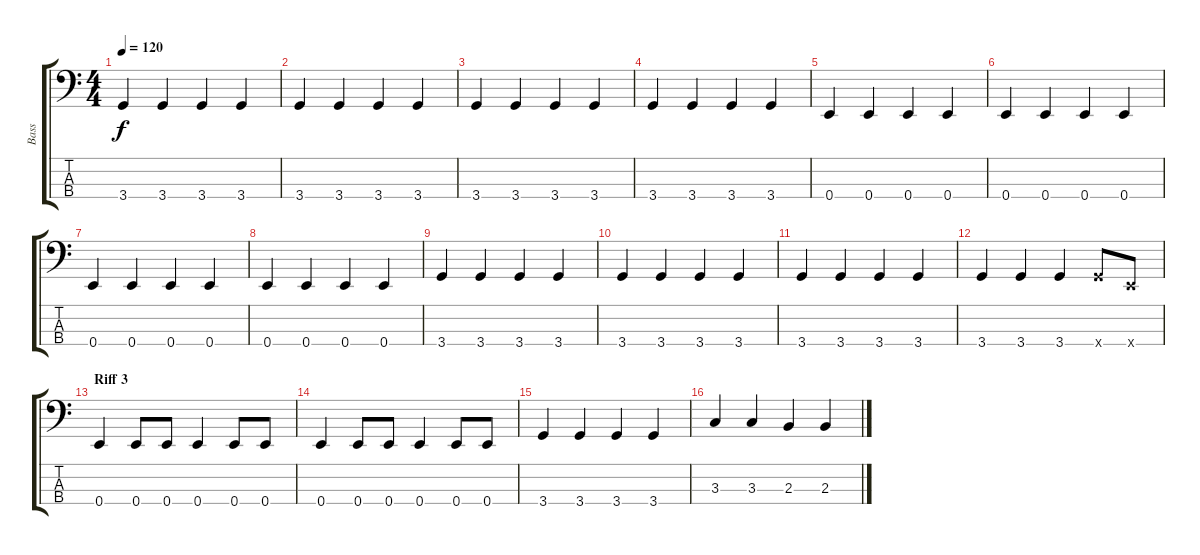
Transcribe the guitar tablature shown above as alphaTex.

\track ("Bass" "Bass") {instrument electricbasspick}
\staff {score tabs}
\tuning (G2 D2 A1 E1) {hide}
\ts (4 4)
\tempo 120
\clef f4
\ks c
3.4.4{dy f} 3.4.4 3.4.4 3.4.4 |
3.4.4 3.4.4 3.4.4 3.4.4 |
3.4.4 3.4.4 3.4.4 3.4.4 |
3.4.4 3.4.4 3.4.4 3.4.4 |
0.4.4 0.4.4 0.4.4 0.4.4 |
0.4.4 0.4.4 0.4.4 0.4.4 |
0.4.4 0.4.4 0.4.4 0.4.4 |
0.4.4 0.4.4 0.4.4 0.4.4 |
3.4.4 3.4.4 3.4.4 3.4.4 |
3.4.4 3.4.4 3.4.4 3.4.4 |
3.4.4 3.4.4 3.4.4 3.4.4 |
3.4.4 3.4.4 3.4.4 3.4{x}.8 0.4{x}.8 |
\section ("" "Riff 3")
0.4.4 0.4.8 0.4.8 0.4.4 0.4.8 0.4.8 |
0.4.4 0.4.8 0.4.8 0.4.4 0.4.8 0.4.8 |
3.4.4 3.4.4 3.4.4 3.4.4 |
3.3.4 3.3.4 2.3.4 2.3.4
